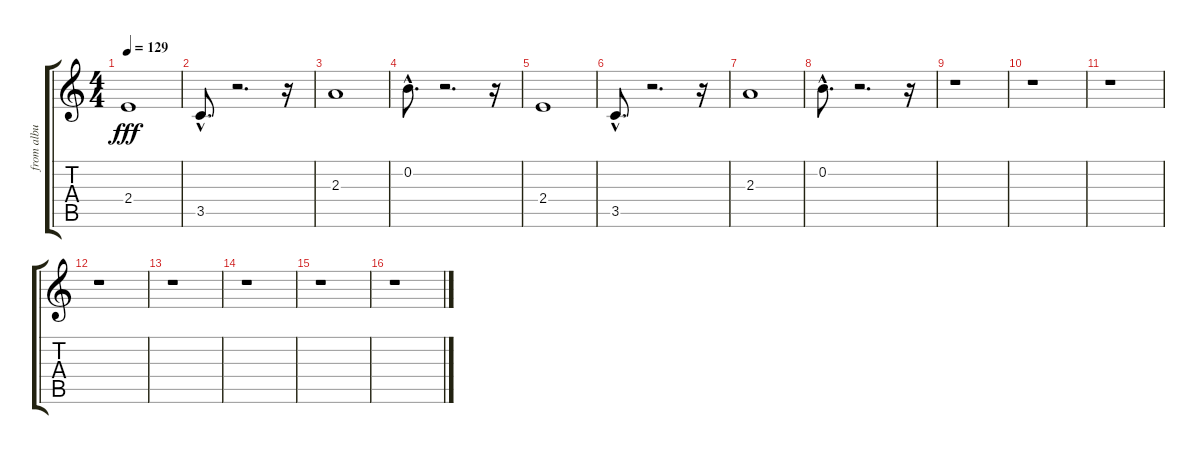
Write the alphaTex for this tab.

\track (" from album Shamora" " from albu") {instrument distortionguitar}
\staff {score tabs}
\tuning (E4 B3 G3 D3 A2 E2) {hide}
\ts (4 4)
\tempo 129
\clef g2
\ks c
2.4.1{dy fff} |
3.5{hac}.8{d} r.2{d} r.16 |
2.3.1 |
0.2{hac}.8{d} r.2{d} r.16 |
2.4.1 |
3.5{hac}.8{d} r.2{d} r.16 |
2.3.1 |
0.2{hac}.8{d} r.2{d} r.16 |
r.1 |
r.1 |
r.1 |
r.1 |
r.1 |
r.1 |
r.1 |
r.1
